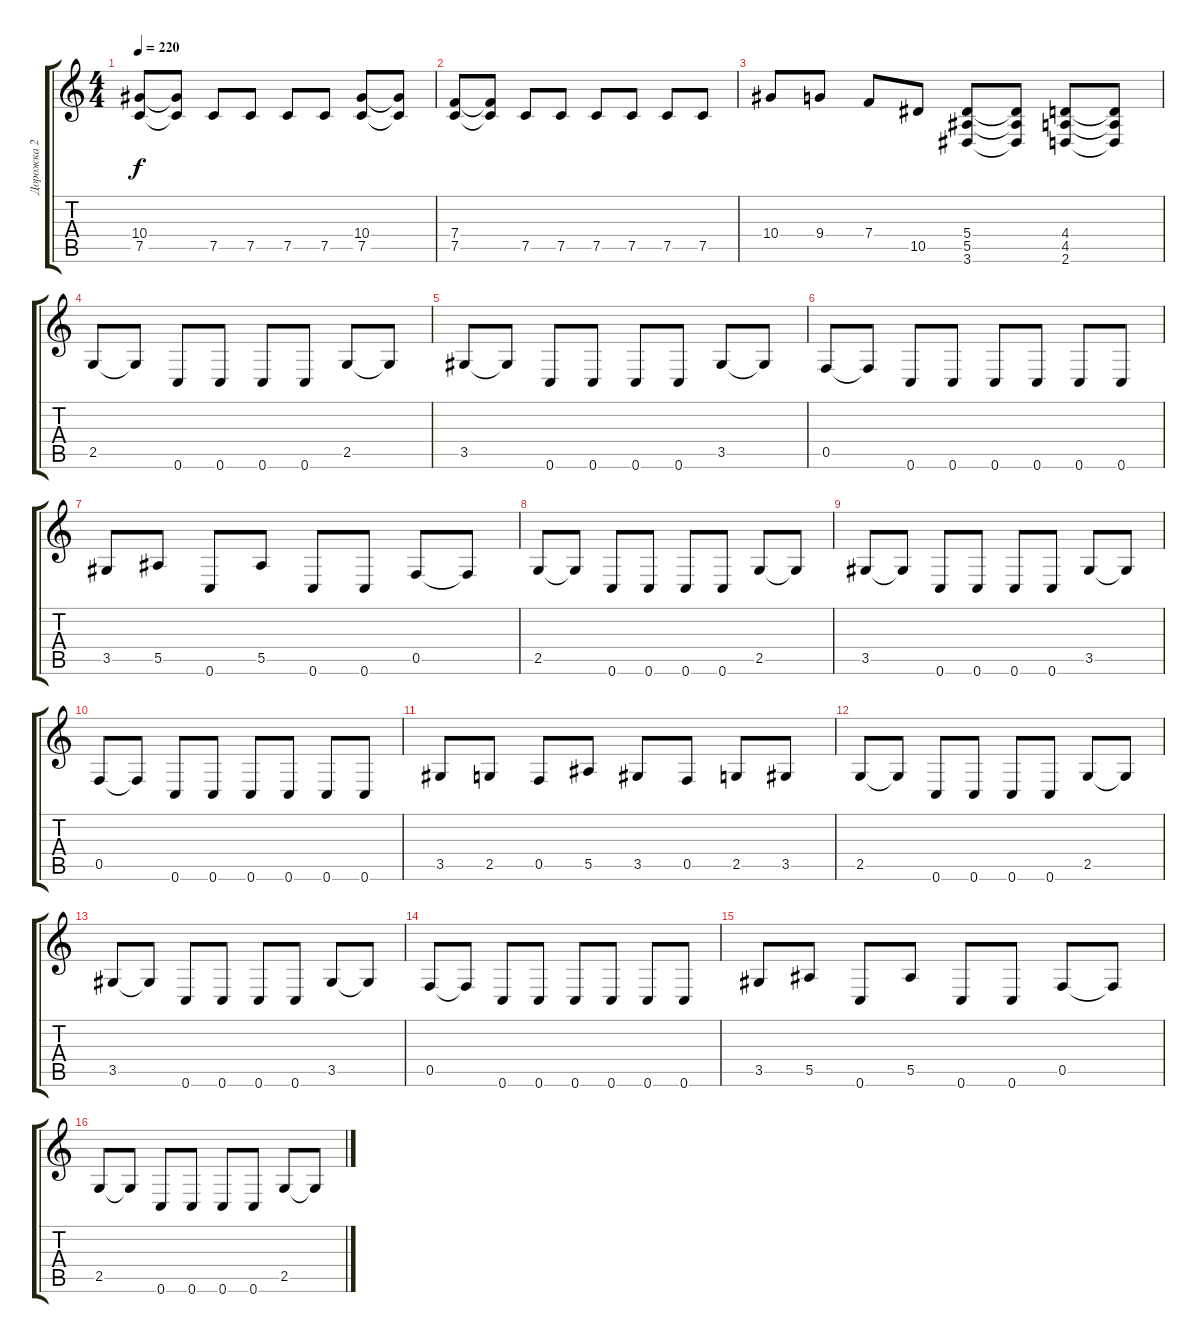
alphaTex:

\track ("Дорожка 2" "Дорожка 2") {instrument distortionguitar}
\staff {score tabs}
\tuning (C4 G3 Eb3 Bb2 F2 C2) {hide}
\ts (4 4)
\tempo 220
\clef g2
\ks c
(10.4 7.5).8{dy f} (10.4{t} 7.5{t}).8 7.5.8 7.5.8 7.5.8 7.5.8 (10.4 7.5).8 (10.4{t} 7.5{t}).8 |
(7.4 7.5).8 (7.4{t} 7.5{t}).8 7.5.8 7.5.8 7.5.8 7.5.8 7.5.8 7.5.8 |
10.4.8 9.4.8 7.4.8 10.5.8 (5.4 5.5 3.6).8 (5.4{t} 5.5{t} 3.6{t}).8 (4.4 4.5 2.6).8 (4.4{t} 4.5{t} 2.6{t}).8 |
2.5.8 2.5{t}.8 0.6.8 0.6.8 0.6.8 0.6.8 2.5.8 2.5{t}.8 |
3.5.8 3.5{t}.8 0.6.8 0.6.8 0.6.8 0.6.8 3.5.8 3.5{t}.8 |
0.5.8 0.5{t}.8 0.6.8 0.6.8 0.6.8 0.6.8 0.6.8 0.6.8 |
3.5.8 5.5.8 0.6.8 5.5.8 0.6.8 0.6.8 0.5.8 0.5{t}.8 |
2.5.8 2.5{t}.8 0.6.8 0.6.8 0.6.8 0.6.8 2.5.8 2.5{t}.8 |
3.5.8 3.5{t}.8 0.6.8 0.6.8 0.6.8 0.6.8 3.5.8 3.5{t}.8 |
0.5.8 0.5{t}.8 0.6.8 0.6.8 0.6.8 0.6.8 0.6.8 0.6.8 |
3.5.8 2.5.8 0.5.8 5.5.8 3.5.8 0.5.8 2.5.8 3.5.8 |
2.5.8 2.5{t}.8 0.6.8 0.6.8 0.6.8 0.6.8 2.5.8 2.5{t}.8 |
3.5.8 3.5{t}.8 0.6.8 0.6.8 0.6.8 0.6.8 3.5.8 3.5{t}.8 |
0.5.8 0.5{t}.8 0.6.8 0.6.8 0.6.8 0.6.8 0.6.8 0.6.8 |
3.5.8 5.5.8 0.6.8 5.5.8 0.6.8 0.6.8 0.5.8 0.5{t}.8 |
2.5.8 2.5{t}.8 0.6.8 0.6.8 0.6.8 0.6.8 2.5.8 2.5{t}.8
